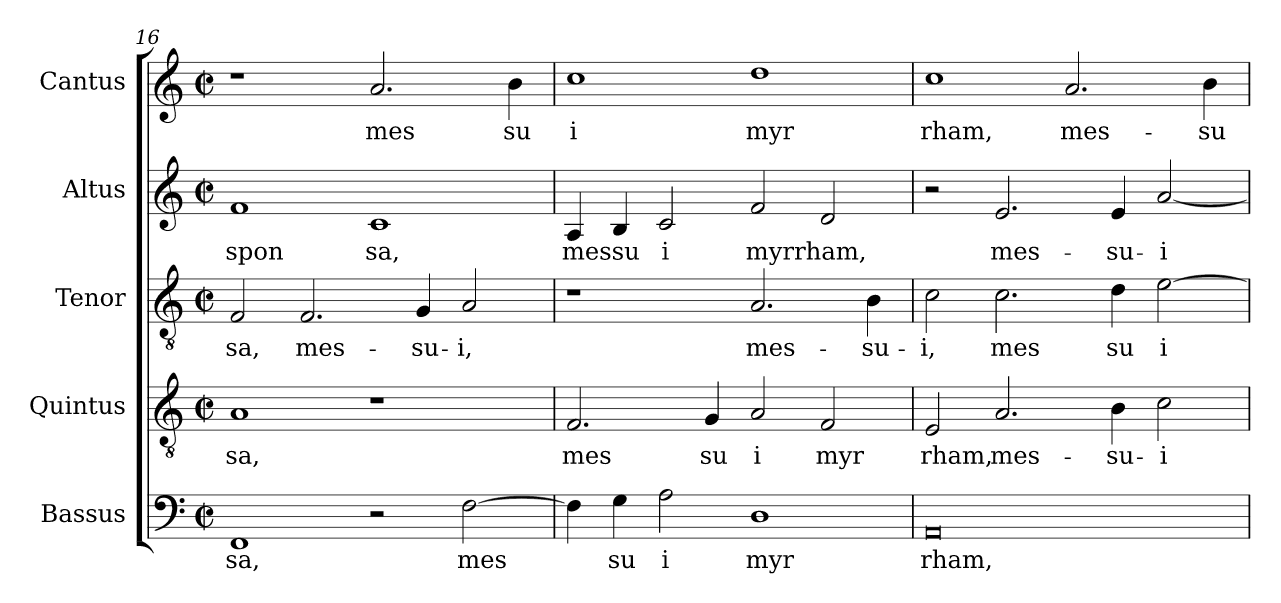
**kern	**text	**kern	**text	**kern	**text	**kern	**text	**kern	**text
*part5	*part5	*part4	*part4	*part3	*part3	*part2	*part2	*part1	*part1
*staff5	*staff5	*staff4	*staff4	*staff3	*staff3	*staff2	*staff2	*staff1	*staff1
*I"Bassus	*	*I"Quintus	*	*I"Tenor	*	*I"Altus	*	*I"Cantus	*
*clefF4	*	*clefGv2	*	*clefGv2	*	*clefG2	*	*clefG2	*
*M2/2	*	*M2/2	*	*M2/2	*	*M2/2	*	*M2/2	*
*met(c|)	*	*met(c|)	*	*met(c|)	*	*met(c|)	*	*met(c|)	*
=16	=16	=16	=16	=16	=16	=16	=16	=16	=16
!	!LO:LY:b:cj	!	!LO:LY:b:cj	!	!LO:LY:b:cj	!	!LO:LY:b:cj	!	!
1FF	sa,	1A	sa,	2F/	-sa,	1f	spon	1r	.
!	!	!	!	!	!LO:LY:b:cj	!	!	!	!
.	.	.	.	2.F/	mes-	.	.	.	.
!	!	!	!	!	!	!	!LO:LY:b:cj	!	!LO:LY:b:cj
2r	.	1r	.	.	.	1c	sa,	2.a/	mes
!	!	!	!	!	!LO:LY:b:cj	!	!	!	!
.	.	.	.	4G/	-su-	.	.	.	.
!	!LO:LY:b	!	!	!	!LO:LY:b:cj	!	!	!	!
[>2F\	mes	.	.	2A/	-i,	.	.	.	.
!	!	!	!	!	!	!	!	!	!LO:LY:b:cj
.	.	.	.	.	.	.	.	4b\	su
=17	=17	=17	=17	=17	=17	=17	=17	=17	=17
!	!	!	!LO:LY:b:cj	!	!	!	!LO:LY:b:cj	!	!LO:LY:b:cj
4F\]	.	2.F/	mes	1r	.	4A/	messu	1cc	i
!	!LO:LY:b:cj	!	!	!	!	!	!	!	!
4G\	su	.	.	.	.	4B/	.	.	.
!	!LO:LY:b:cj	!	!	!	!	!	!LO:LY:b:cj	!	!
2A\	i	.	.	.	.	2c/	i	.	.
!	!	!	!LO:LY:b:cj	!	!	!	!	!	!
.	.	4G/	su	.	.	.	.	.	.
!	!LO:LY:b:cj	!	!LO:LY:b:cj	!	!LO:LY:b:cj	!	!LO:LY:b	!	!LO:LY:b:cj
1D	myr	2A/	i	2.A/	mes-	2f/	myrrham,	1dd	myr
!	!	!	!LO:LY:b:cj	!	!	!	!	!	!
.	.	2F/	myr	.	.	2d/	.	.	.
!	!	!	!	!	!LO:LY:b:cj	!	!	!	!
.	.	.	.	4B\	-su-	.	.	.	.
!!LO:PB:g=z
=18	=18	=18	=18	=18	=18	=18	=18	=18	=18
!	!LO:LY:b:cj	!	!LO:LY:b:cj	!	!LO:LY:b:cj	!	!	!	!LO:LY:b:cj
0AA	rham,	2E/	rham,	2c\	-i,	2r	.	1cc	rham,
!	!	!	!LO:LY:b:cj	!	!LO:LY:b:cj	!	!LO:LY:b:cj	!	!
.	.	2.A/	mes-	2.c\	mes	2.e/	mes-	.	.
!	!	!	!	!	!	!	!	!	!LO:LY:b:cj
.	.	.	.	.	.	.	.	2.a/	mes-
!	!	!	!LO:LY:b:cj	!	!LO:LY:b:cj	!	!LO:LY:b:cj	!	!
.	.	4B\	-su-	4d\	su	4e/	-su-	.	.
!	!	!	!LO:LY:b:cj	!	!LO:LY:b:rj	!	!LO:LY:b:rj	!	!
.	.	2c\	-i	[>2e\	i	[<2a/	-i	.	.
!	!	!	!	!	!	!	!	!	!LO:LY:b:cj
.	.	.	.	.	.	.	.	4b\	-su-
=	=	=	=	=	=	=	=	=	=
*-	*-	*-	*-	*-	*-	*-	*-	*-	*-
